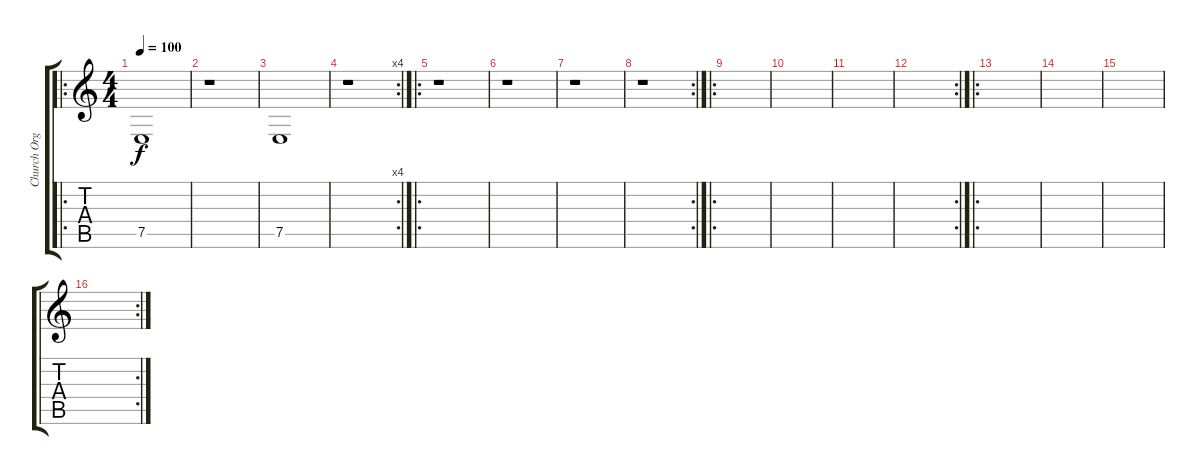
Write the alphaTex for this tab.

\track ("Church Organ 2" "Church Org") {instrument churchorgan}
\staff {score tabs}
\tuning (E4 B3 G3 D3 A2 E2) {hide}
\ro
\ts (4 4)
\tempo 100
\clef g2
\ks c
7.5.1{dy f} |
r.1 |
7.5.1 |
\rc 4
r.1 |
\ro
r.1 |
r.1 |
r.1 |
\rc 2
r.1 |
\ro
|
|
|
\rc 2
|
\ro
|
|
|
\rc 2
